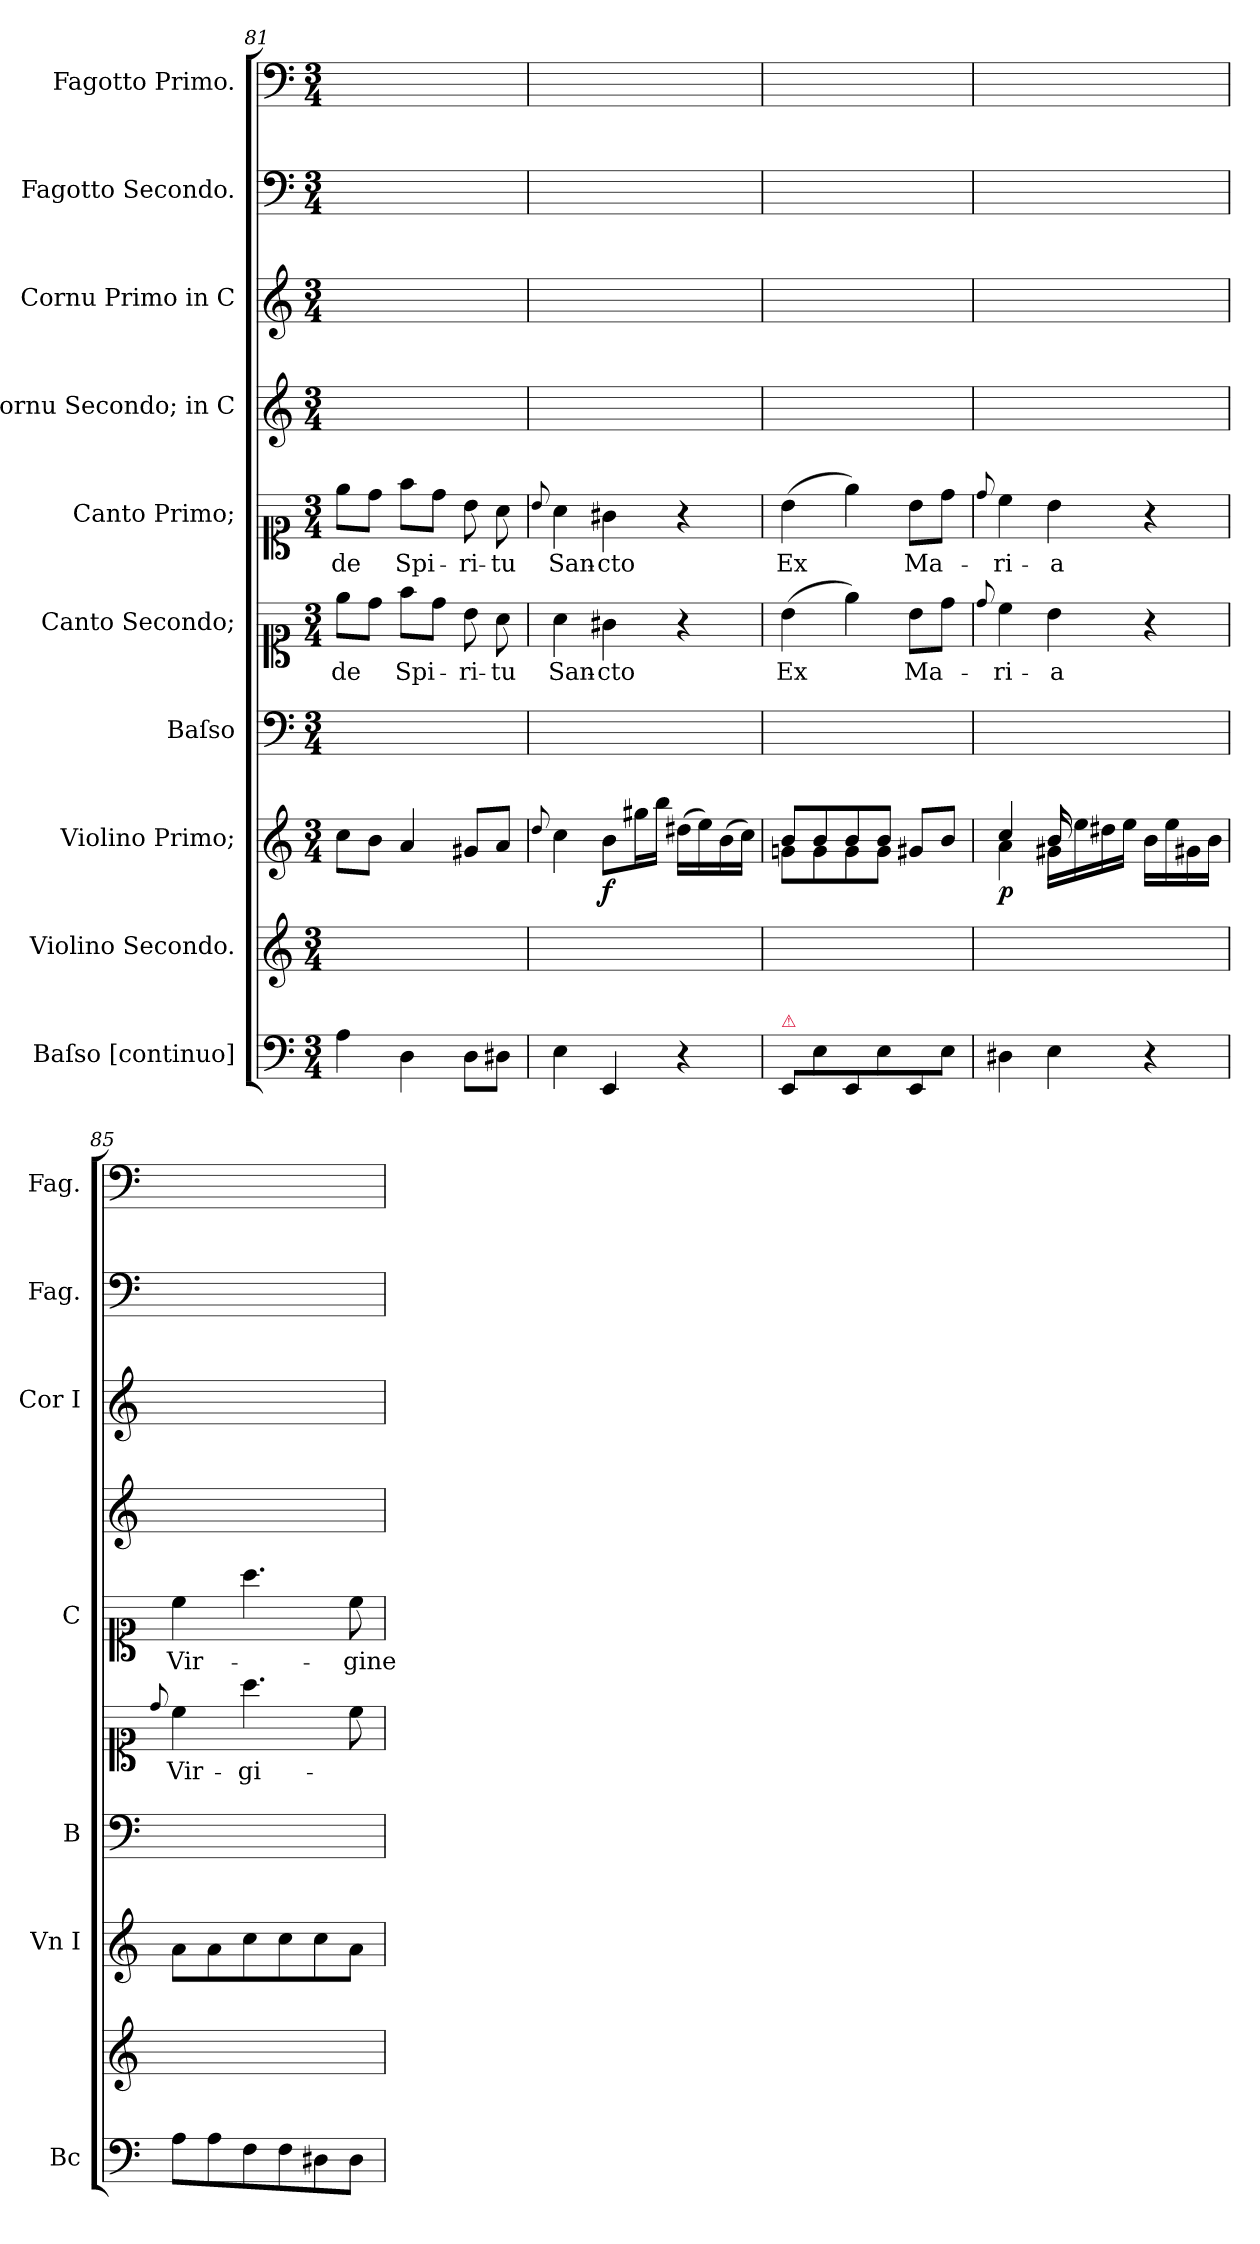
**kern	**kern	**kern	**dynam	**kern	**kern	**text	**kern	**text	**kern	**kern	**kern	**kern
*part10	*part9	*part8	*part8	*part7	*part6	*part6	*part5	*part5	*part4	*part3	*part2	*part1
*staff10	*staff9	*staff8	*staff8	*staff7	*staff6	*staff6	*staff5	*staff5	*staff4	*staff3	*staff2	*staff1
*I"Baſso [continuo]	*I"Violino Secondo.	*I"Violino Primo;	*	*I"Baſso	*I"Canto Secondo;	*	*I"Canto Primo;	*	*I"Cornu Secondo; in C	*I"Cornu Primo in C	*I"Fagotto Secondo.	*I"Fagotto Primo.
*I'Bc	*	*I'Vn I	*	*I'B	*	*	*I'C	*	*	*I'Cor I	*I'Fag.	*I'Fag.
*clefF4	*clefG2	*clefG2	*	*clefF4	*clefC1	*	*clefC1	*	*clefG2	*clefG2	*clefF4	*clefF4
*k[]	*k[]	*k[]	*	*k[]	*k[]	*	*k[]	*	*k[]	*k[]	*k[]	*k[]
*M3/4	*M3/4	*M3/4	*	*M3/4	*M3/4	*	*M3/4	*	*M3/4	*M3/4	*M3/4	*M3/4
=81	=81	=81	=81	=81	=81	=81	=81	=81	=81	=81	=81	=81
4A	2.ryy	8ccL	.	2.ryy	8ee\L	de	8eeL	de	2.ryy	2.ryy	2.ryy	2.ryy
.	.	8bJ	.	.	8dd\J	.	8ddJ	.	.	.	.	.
4D	.	4a	.	.	8ff\L	Spi-	8ffL	Spi-	.	.	.	.
.	.	.	.	.	8dd\J	.	8ddJ	.	.	.	.	.
8DL	.	8g#XL	.	.	8b\	-ri-	8b	-ri-	.	.	.	.
8D#XJ	.	8aJ	.	.	8a\	-tu	8a	-tu	.	.	.	.
=82	=82	=82	=82	=82	=82	=82	=82	=82	=82	=82	=82	=82
.	.	8qqdd/	.	.	.	.	8qqb/	.	.	.	.	.
4E	2.ryy	4cc	.	2.ryy	4a\	San-	4a	San-	2.ryy	2.ryy	2.ryy	2.ryy
!	!	!	!LO:DY:b	!	!	!	!	!	!	!	!	!
4EE	.	8bL	f	.	4g#X\	-cto	4g#X	-cto	.	.	.	.
.	.	16gg#XL	.	.	.	.	.	.	.	.	.	.
.	.	16bbJJ	.	.	.	.	.	.	.	.	.	.
4r	.	(16dd#XLL	.	.	4r	.	4r	.	.	.	.	.
.	.	16ee)	.	.	.	.	.	.	.	.	.	.
.	.	(16b	.	.	.	.	.	.	.	.	.	.
.	.	16ccJJ)	.	.	.	.	.	.	.	.	.	.
=83	=83	=83	=83	=83	=83	=83	=83	=83	=83	=83	=83	=83
*	*	*^	*	*	*	*	*	*	*	*	*	*
!LO:TX:a:color=crimson:t=⚠	!	!	!	!	!	!	!	!	!	!	!	!	!
8EE/L	2.ryy	8bL	8gnL	.	2.ryy	(4b\	Ex	(4b	Ex	2.ryy	2.ryy	2.ryy	2.ryy
8E\	.	8b	8g	.	.	.	.	.	.	.	.	.	.
8EE/	.	8b	8g	.	.	4ee\)	.	4ee)	.	.	.	.	.
8E\	.	8bJ	8gJ	.	.	.	.	.	.	.	.	.	.
8EE/	.	8g#XL	4ryy	.	.	8b\L	Ma-	8bL	Ma-	.	.	.	.
8E\J	.	8bJ	.	.	.	8dd\J	.	8ddJ	.	.	.	.	.
=84	=84	=84	=84	=84	=84	=84	=84	=84	=84	=84	=84	=84	=84
.	.	.	.	.	.	8qqdd/	.	8qqdd/	.	.	.	.	.
!	!	!	!	!LO:DY:b	!	!	!	!	!	!	!	!	!
4D#X	2.ryy	4a\	4cc/	p	2.ryy	4cc\	-ri-	4cc	-ri-	2.ryy	2.ryy	2.ryy	2.ryy
4E	.	16g#X\LL	16b/	.	.	4b\	-a	4b	-a	.	.	.	.
.	.	16ee	16ryy	.	.	.	.	.	.	.	.	.	.
.	.	16dd#X	8ryy	.	.	.	.	.	.	.	.	.	.
.	.	16eeJJ	.	.	.	.	.	.	.	.	.	.	.
4r	.	16bLL	4ryy	.	.	4r	.	4r	.	.	.	.	.
.	.	16ee	.	.	.	.	.	.	.	.	.	.	.
.	.	16g#X	.	.	.	.	.	.	.	.	.	.	.
.	.	16bJJ	.	.	.	.	.	.	.	.	.	.	.
*	*	*v	*v	*	*	*	*	*	*	*	*	*	*
=85	=85	=85	=85	=85	=85	=85	=85	=85	=85	=85	=85	=85
.	.	.	.	.	8qqdd/	.	.	.	.	.	.	.
8AL	2.ryy	8aL	.	2.ryy	4cc\	Vir-	4cc	Vir-	2.ryy	2.ryy	2.ryy	2.ryy
8A	.	8a	.	.	.	.	.	.	.	.	.	.
8F	.	8cc	.	.	4.aa\	-gi-	4.aa	.	.	.	.	.
8F	.	8cc	.	.	.	.	.	.	.	.	.	.
8D#X	.	8cc	.	.	.	.	.	.	.	.	.	.
8D#J	.	8aJ	.	.	8cc\	.	8cc	-gine	.	.	.	.
=	=	=	=	=	=	=	=	=	=	=	=	=
*-	*-	*-	*-	*-	*-	*-	*-	*-	*-	*-	*-	*-
